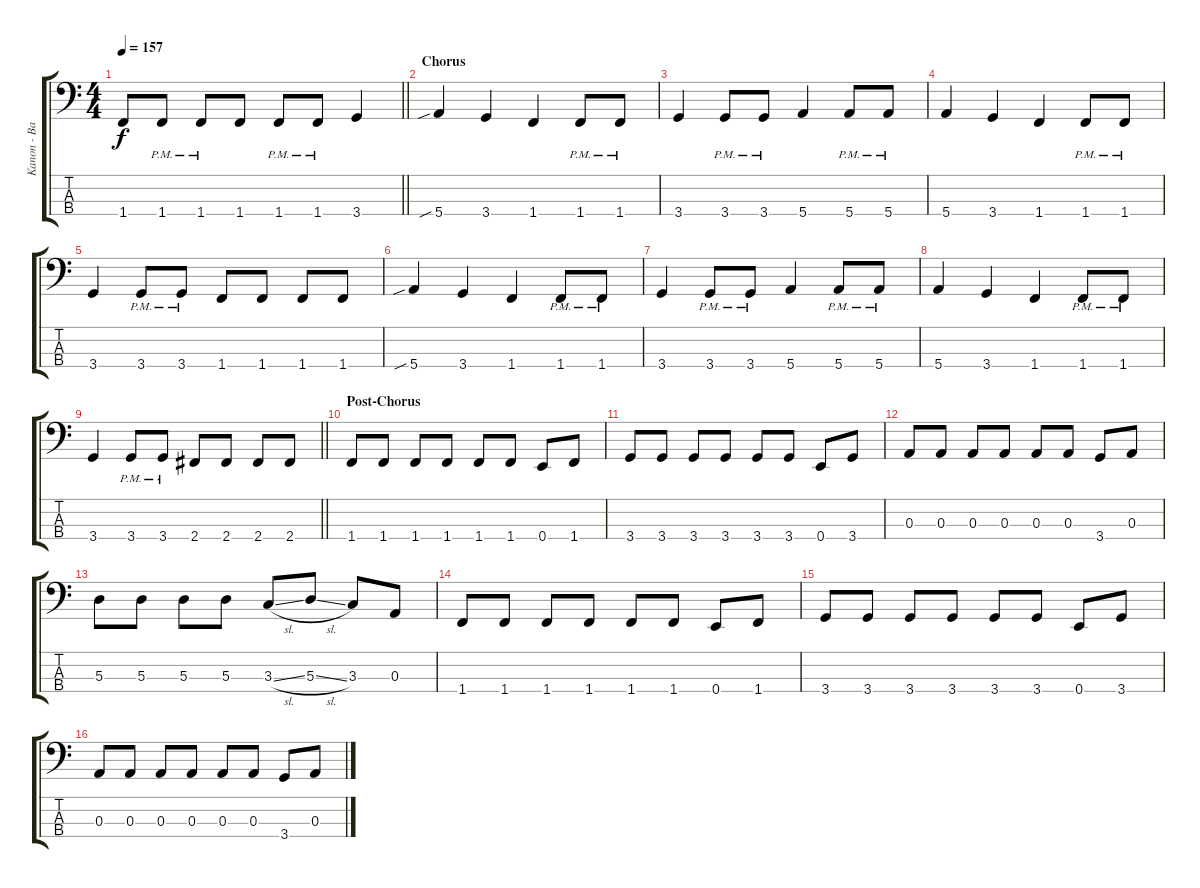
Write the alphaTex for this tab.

\track ("Kanon - Bass" "Kanon - Ba") {instrument electricbassfinger}
\staff {score tabs}
\tuning (G2 D2 A1 E1) {hide}
\ts (4 4)
\tempo 157
\clef f4
\barLineRight lightlight
\ks c
1.4.8{dy f} 1.4{pm}.8 1.4{pm}.8 1.4.8 1.4{pm}.8 1.4{pm}.8 3.4.4 |
\section ("" "Chorus")
5.4{sib}.4 3.4.4 1.4.4 1.4{pm}.8 1.4{pm}.8 |
3.4.4 3.4{pm}.8 3.4{pm}.8 5.4.4 5.4{pm}.8 5.4{pm}.8 |
5.4.4 3.4.4 1.4.4 1.4{pm}.8 1.4{pm}.8 |
3.4.4 3.4{pm}.8 3.4{pm}.8 1.4.8 1.4.8 1.4.8 1.4.8 |
5.4{sib}.4 3.4.4 1.4.4 1.4{pm}.8 1.4{pm}.8 |
3.4.4 3.4{pm}.8 3.4{pm}.8 5.4.4 5.4{pm}.8 5.4{pm}.8 |
5.4.4 3.4.4 1.4.4 1.4{pm}.8 1.4{pm}.8 |
\barLineRight lightlight
3.4.4 3.4{pm}.8 3.4{pm}.8 2.4.8 2.4.8 2.4.8 2.4.8 |
\section ("" "Post-Chorus")
1.4.8 1.4.8 1.4.8 1.4.8 1.4.8 1.4.8 0.4.8 1.4.8 |
3.4.8 3.4.8 3.4.8 3.4.8 3.4.8 3.4.8 0.4.8 3.4.8 |
0.3.8 0.3.8 0.3.8 0.3.8 0.3.8 0.3.8 3.4.8 0.3.8 |
5.3.8 5.3.8 5.3.8 5.3.8 3.3{sl}.8 5.3{sl}.8 3.3.8 0.3.8 |
1.4.8 1.4.8 1.4.8 1.4.8 1.4.8 1.4.8 0.4.8 1.4.8 |
3.4.8 3.4.8 3.4.8 3.4.8 3.4.8 3.4.8 0.4.8 3.4.8 |
0.3.8 0.3.8 0.3.8 0.3.8 0.3.8 0.3.8 3.4.8 0.3.8
